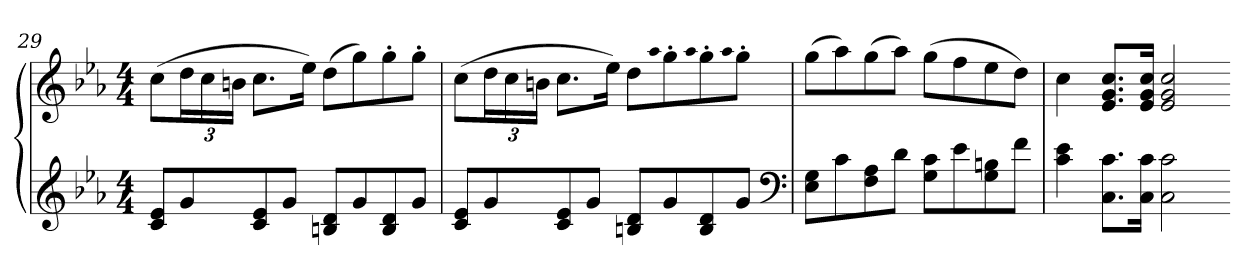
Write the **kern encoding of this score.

**kern	**kern
*part1	*part1
*staff2	*staff1
*clefG2	*clefG2
*k[b-e-a-]	*k[b-e-a-]
*c:	*c:
*M4/4	*M4/4
=29	=29
8c 8e-L	(8ccL
8g	24ddL
.	24cc
.	24bnJJ
8c 8e-	8.ccL
8gJ	.
.	16ee-Jk)
8Bn 8dL	(8ddL
8g	8gg)
8B 8d	8gg'
8gJ	8gg'J
=30	=30
8c 8e-L	(8ccL
8g	24ddL
.	24cc
.	24bnJJ
8c 8e-	8.ccL
8gJ	.
.	16ee-Jk)
8Bn 8dL	8ddL
.	qaa-
8g	8gg'
.	qaa-
8B 8d	8gg'
.	qaa-
8gJ	8gg'J
*clefF4	*
=31	=31
8E- 8GL	(8ggL
8c	8aa-)
8F 8A-	(8gg
8dJ	8aa-J)
8G 8cL	(8ggL
8e-	8ff
8G 8Bn	8ee-
8fJ	8ddJ)
=32	=32
4c 4e-	4cc
8.C 8.cL	8.e- 8.g 8.ccL
16C 16cJk	16e- 16g 16ccJk
2C 2c	2e- 2g 2cc
=-	=-
*-	*-
